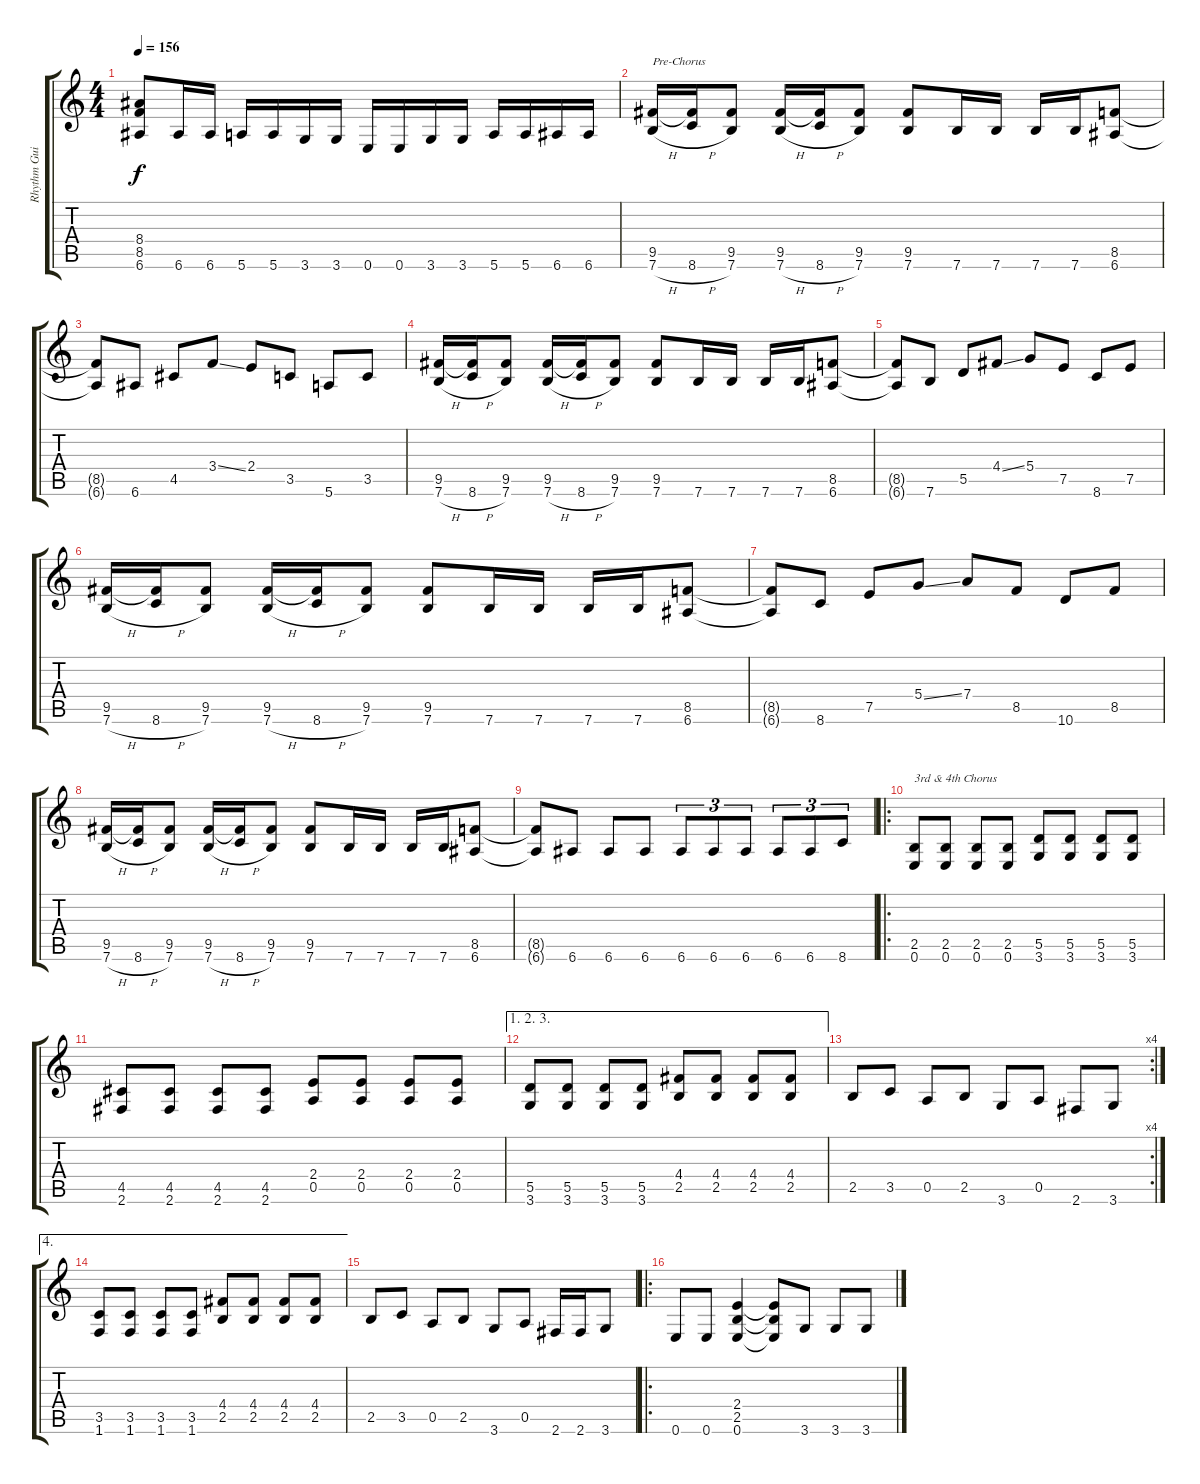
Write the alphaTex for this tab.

\track ("Rhythm Guitar" "Rhythm Gui") {instrument overdrivenguitar}
\staff {score tabs}
\tuning (E4 B3 G3 D3 A2 E2) {hide}
\ts (4 4)
\tempo 156
\clef g2
\ks c
(8.4{t} 8.5{t} 6.6{t}).8{dy f} 6.6.16 6.6.16 5.6.16 5.6.16 3.6.16 3.6.16 0.6.16 0.6.16 3.6.16 3.6.16 5.6.16 5.6.16 6.6.16 6.6.16 |
(9.5 7.6{h}).16{txt "Pre-Chorus"} (9.5{t} 8.6{h}).16 (9.5 7.6).8 (9.5 7.6{h}).16 (9.5{t} 8.6{h}).16 (9.5 7.6).8 (9.5 7.6).8 7.6.16 7.6.16 7.6.16 7.6.16 (8.5 6.6).8 |
(8.5{t} 6.6{t}).8 6.6.8 4.5.8 3.4{ss}.8 2.4.8 3.5.8 5.6.8 3.5.8 |
(9.5 7.6{h}).16 (9.5{t} 8.6{h}).16 (9.5 7.6).8 (9.5 7.6{h}).16 (9.5{t} 8.6{h}).16 (9.5 7.6).8 (9.5 7.6).8 7.6.16 7.6.16 7.6.16 7.6.16 (8.5 6.6).8 |
(8.5{t} 6.6{t}).8 7.6.8 5.5.8 4.4{ss}.8 5.4.8 7.5.8 8.6.8 7.5.8 |
(9.5 7.6{h}).16 (9.5{t} 8.6{h}).16 (9.5 7.6).8 (9.5 7.6{h}).16 (9.5{t} 8.6{h}).16 (9.5 7.6).8 (9.5 7.6).8 7.6.16 7.6.16 7.6.16 7.6.16 (8.5 6.6).8 |
(8.5{t} 6.6{t}).8 8.6.8 7.5.8 5.4{ss}.8 7.4.8 8.5.8 10.6.8 8.5.8 |
(9.5 7.6{h}).16 (9.5{t} 8.6{h}).16 (9.5 7.6).8 (9.5 7.6{h}).16 (9.5{t} 8.6{h}).16 (9.5 7.6).8 (9.5 7.6).8 7.6.16 7.6.16 7.6.16 7.6.16 (8.5 6.6).8 |
(8.5{t} 6.6{t}).8 6.6.8 6.6.8 6.6.8 6.6.8{tu (3 2)} 6.6.8{tu (3 2)} 6.6.8{tu (3 2)} 6.6.8{tu (3 2)} 6.6.8{tu (3 2)} 8.6.8{tu (3 2)} |
\ro
(2.5 0.6).8{txt "3rd & 4th Chorus"} (2.5 0.6).8 (2.5 0.6).8 (2.5 0.6).8 (5.5 3.6).8 (5.5 3.6).8 (5.5 3.6).8 (5.5 3.6).8 |
(4.5 2.6).8 (4.5 2.6).8 (4.5 2.6).8 (4.5 2.6).8 (2.4 0.5).8 (2.4 0.5).8 (2.4 0.5).8 (2.4 0.5).8 |
\ae (1 2 3)
(5.5 3.6).8 (5.5 3.6).8 (5.5 3.6).8 (5.5 3.6).8 (4.4 2.5).8 (4.4 2.5).8 (4.4 2.5).8 (4.4 2.5).8 |
\rc 4
2.5.8 3.5.8 0.5.8 2.5.8 3.6.8 0.5.8 2.6.8 3.6.8 |
\ae 4
(3.5 1.6).8 (3.5 1.6).8 (3.5 1.6).8 (3.5 1.6).8 (4.4 2.5).8 (4.4 2.5).8 (4.4 2.5).8 (4.4 2.5).8 |
2.5.8 3.5.8 0.5.8 2.5.8 3.6.8 0.5.8 2.6.16 2.6.16 3.6.8 |
\ro
0.6.8 0.6.8 (2.4 2.5 0.6).4 (2.4{t} 2.5{t} 0.6{t}).8 3.6.8 3.6.8 3.6.8
